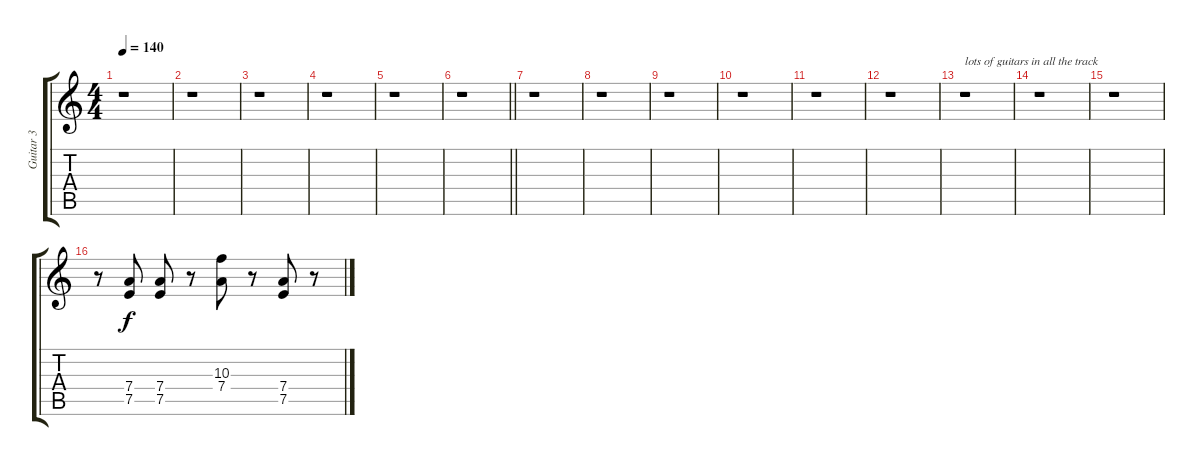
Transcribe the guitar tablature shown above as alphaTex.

\track ("Guitar 3" "Guitar 3") {instrument electricguitarjazz}
\staff {score tabs}
\tuning (E4 B3 G3 D3 A2 E2) {hide}
\ts (4 4)
\tempo 140
\clef g2
\ks c
r.1{dy f} |
r.1 |
r.1 |
r.1 |
r.1 |
\barLineRight lightlight
r.1 |
r.1 |
r.1 |
r.1 |
r.1 |
r.1 |
r.1 |
r.1{txt "lots of guitars in all the track"} |
r.1 |
r.1 |
r.8{volume 11 balance 16 instrument distortionguitar} (7.4 7.5).8 (7.4 7.5).8 r.8 (10.3 7.4).8 r.8 (7.4 7.5).8 r.8
